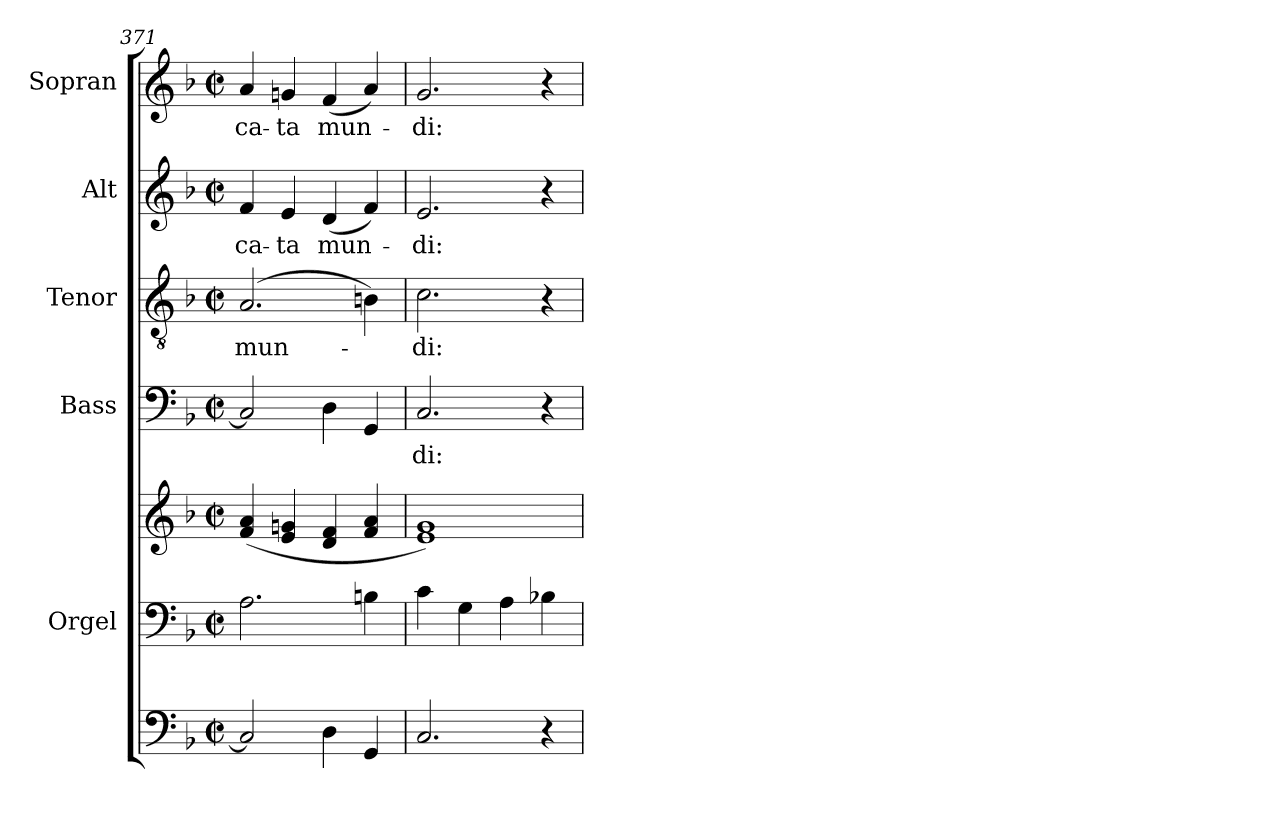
**kern	**kern	**kern	**kern	**text	**kern	**text	**kern	**text	**kern	**text
*part6	*part5	*part5	*part4	*part4	*part3	*part3	*part2	*part2	*part1	*part1
*staff7	*staff6	*staff5	*staff4	*staff4	*staff3	*staff3	*staff2	*staff2	*staff1	*staff1
*	*I"Orgel	*	*I"Bass	*	*I"Tenor	*	*I"Alt	*	*I"Sopran	*
*	*I'Org.	*	*I'B	*	*I'T	*	*I'A	*	*I'S	*
*clefF4	*clefF4	*clefG2	*clefF4	*	*clefGv2	*	*clefG2	*	*clefG2	*
*ITrd7c12	*	*	*	*	*	*	*	*	*	*
*k[b-]	*k[b-]	*k[b-]	*k[b-]	*	*k[b-]	*	*k[b-]	*	*k[b-]	*
*F:	*F:	*F:	*F:	*	*F:	*	*F:	*	*F:	*
*M2/2	*M2/2	*M2/2	*M2/2	*	*M2/2	*	*M2/2	*	*M2/2	*
*met(c|)	*met(c|)	*met(c|)	*met(c|)	*	*met(c|)	*	*met(c|)	*	*met(c|)	*
=371	=371	=371	=371	=371	=371	=371	=371	=371	=371	=371
!	!	!	!	!	!	!LO:LY:b	!	!LO:LY:b	!	!LO:LY:b
2CC/]	2.A\	(4f/ 4a/	2C/]	.	(2.A/	mun-	4f/	-ca-	4a/	-ca-
!	!	!	!	!	!	!	!	!LO:LY:b	!	!LO:LY:b
.	.	4e/ 4gn/	.	.	.	.	4e/	-ta	4gn/	-ta
!	!	!	!	!	!	!	!	!LO:LY:b	!	!LO:LY:b
4DD\	.	4d/ 4f/	4D\	.	.	.	(<4d/	mun-	(<4f/	mun-
4GGG/	4Bn\	4f/ 4a/	4GG/	.	4Bn\)	.	4f/)	.	4a/)	.
=372	=372	=372	=372	=372	=372	=372	=372	=372	=372	=372
*	*	*^	*	*	*	*	*	*	*	*
!	!	!	!	!	!LO:LY:b	!	!LO:LY:b	!	!LO:LY:b	!	!LO:LY:b
2.CC/	4c\	1g)	1e	2.C/	-di:	2.c\	-di:	2.e/	-di:	2.g/	-di:
.	4G\	.	.	.	.	.	.	.	.	.	.
.	4A\	.	.	.	.	.	.	.	.	.	.
4r	4B-X\	.	.	4r	.	4r	.	4r	.	4r	.
*	*	*v	*v	*	*	*	*	*	*	*	*
=	=	=	=	=	=	=	=	=	=	=
*-	*-	*-	*-	*-	*-	*-	*-	*-	*-	*-
